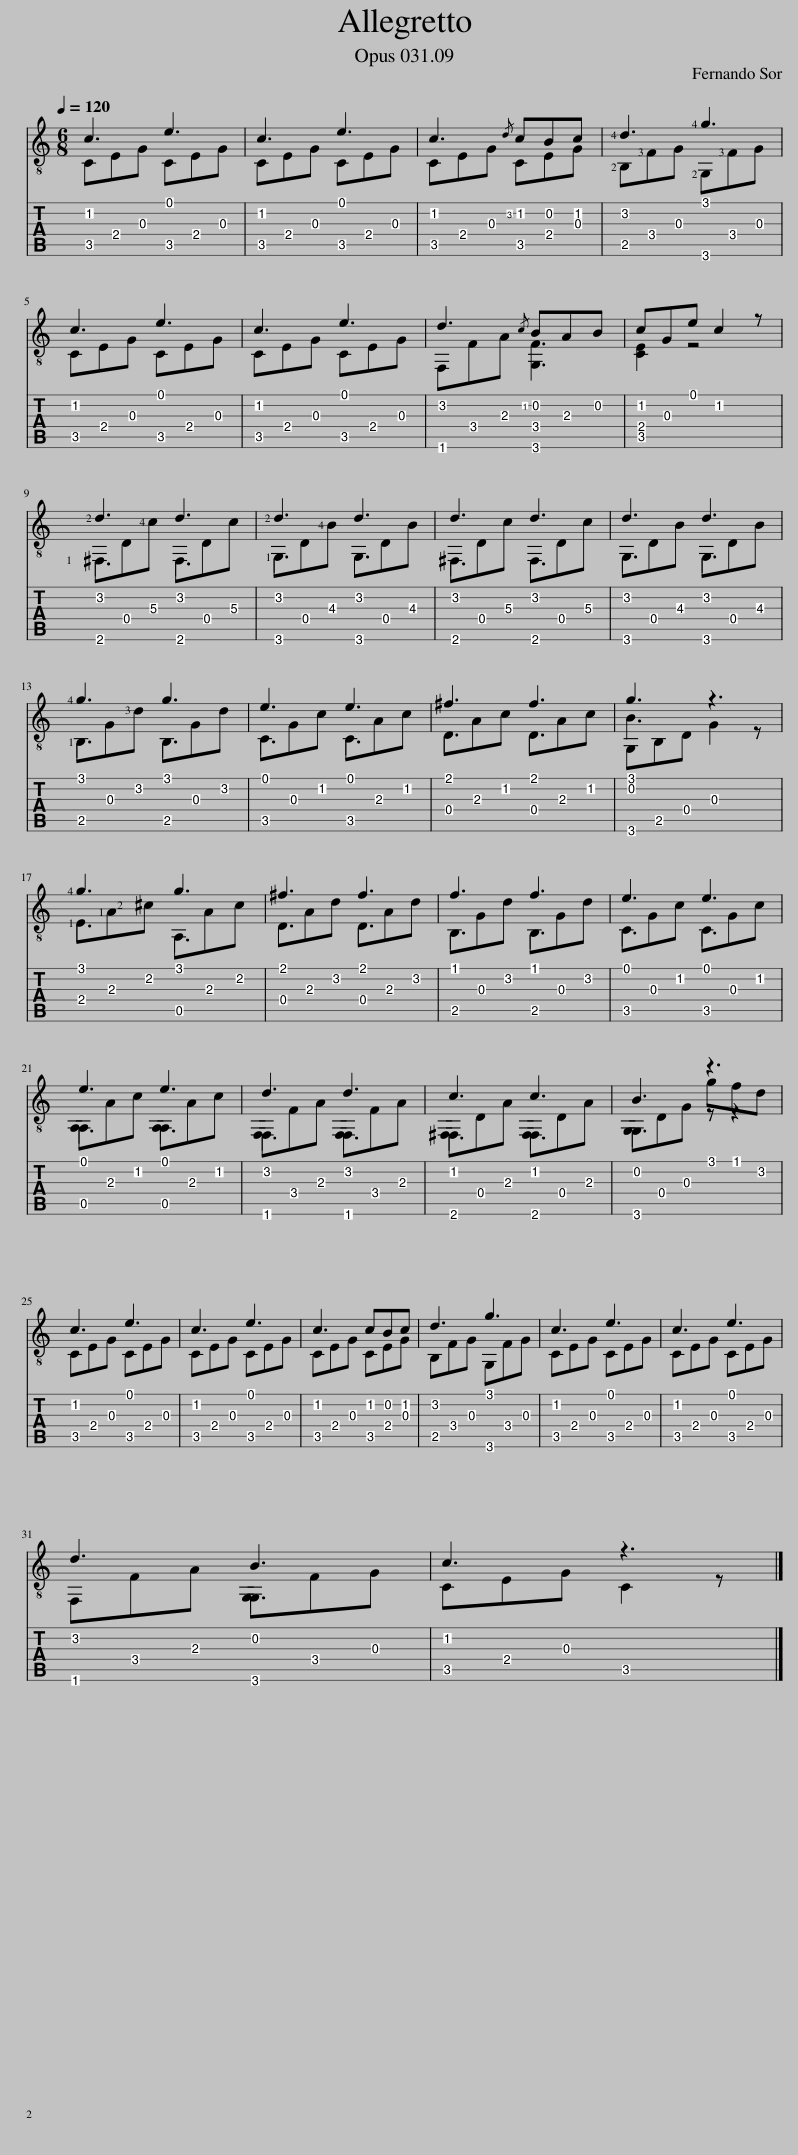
X:1
%%score { ( 1 2 5 ) | ( 3 4 6 ) }
L:1/8
Q:1/4=120
M:6/8
I:linebreak $
K:C
V:1 treble-8
V:2 treble-8
V:5 treble-8
V:3 tab stafflines=6 strings="E2,A2,D3,G3,B3,E4 nostems "
V:4 tab stafflines=6 strings="E2,A2,D3,G3,B3,E4 nostems "
V:6 tab stafflines=6 strings="E2,A2,D3,G3,B3,E4 nostems "
V:1
 c3 e3 | c3 e3 | c3{/d} cBc | !4!d3 !4!g3 |$ c3 e3 | %5
 c3 e3 | d3{/c} BAB | cGe c2 z |$ !2!d3 d3 | !2!d3 d3 | %10
 d3 d3 | d3 d3 |$ !4!g3 g3 | e3 e3 | ^f3 f3 | %15
 g3 z3 |$ !4!g3 g3 | ^f3 f3 | f3 f3 | e3 e3 |$ %20
 e3 e3 | d3 d3 | c3 c3 | B3 z3 |$ c3 e3 | %25
 c3 e3 | c3 cBc | d3 g3 | c3 e3 | c3 e3 |$ %30
 d3 B3 | c3 z3 |] %32
V:2
 CEG CEG | CEG CEG | CEG CEG | !2!B,!3!FG !2!G,!3!FG |$ CEG CEG | %5
 CEG CEG | F,FA [G,F]3 | [CE]2 z4 |$ ^F,3 F,3 | !1!G,3 G,3 | %10
 ^F,3 F,3 | G,3 G,3 |$ !1!B,3 B,3 | C3 C3 | D3 D3 | %15
 G,B,D G2 z |$ E3 A,3 | D3 D3 | B,3 B,3 | C3 C3 |$ %20
 A,3 A,3 | F,3 F,3 | ^F,3 F,3 | G,3 z z2 |$ CEG CEG | %25
 CEG CEG | CEG CEG | B,FG G,FG | CEG CEG | CEG CEG |$ %30
 F,FA G,3 | CEG C2 z |] %32
V:3
 !2!C3 !1!E3 | !2!C3 !1!E3 | !2!C3{/!2!D} !2!C !2!B, !2!C | !2!D3 !1!G3 |$ !2!C3 !1!E3 | %5
 !2!C3 !1!E3 | !2!D3{/!2!C} !2!B, !3!A, !2!B, | !2!C !3!G, !1!E !2!C2 x |$ !2!D3 !2!D3 | !2!D3 !2!D3 | %10
 !2!D3 !2!D3 | !2!D3 !2!D3 |$ !1!G3 !1!G3 | !1!E3 !1!E3 | !1!^F3 !1!F3 | %15
 !1!G3 x3 |$ !1!G3 !1!G3 | !1!^F3 !1!F3 | !1!F3 !1!F3 | !1!E3 !1!E3 |$ %20
 !1!E3 !1!E3 | !2!D3 !2!D3 | !2!C3 !2!C3 | !2!B,3 x3 |$ !2!C3 !1!E3 | %25
 !2!C3 !1!E3 | !2!C3 !2!C !2!B, !2!C | !2!D3 !1!G3 | !2!C3 !1!E3 | !2!C3 !1!E3 |$ %30
 !2!D3 !2!B,3 | !2!C3 x3 |] %32
V:4
 !5!C, !4!E, !3!G, !5!C, !4!E, !3!G, | !5!C, !4!E, !3!G, !5!C, !4!E, !3!G, | !5!C, !4!E, !3!G, !5!C, !4!E, !3!G, | !5!B,, !4!F, !3!G, !6!G,, !4!F, !3!G, |$ !5!C, !4!E, !3!G, !5!C, !4!E, !3!G, | %5
 !5!C, !4!E, !3!G, !5!C, !4!E, !3!G, | !6!F,, !4!F, !3!A, [!6!G,,!4!F,]3 | [!5!C,!4!E,]2 x4 |$ !6!^F,,3 !6!F,,3 | !6!G,,3 !6!G,,3 | %10
 !6!^F,,3 !6!F,,3 | !6!G,,3 !6!G,,3 |$ !5!B,,3 !5!B,,3 | !5!C,3 !5!C,3 | !4!D,3 !4!D,3 | %15
 !6!G,, !5!B,, !4!D, !3!G,2 x |$ !4!E,3 !5!A,,3 | !4!D,3 !4!D,3 | !5!B,,3 !5!B,,3 | !5!C,3 !5!C,3 |$ %20
 !5!A,,3 !5!A,,3 | !6!F,,3 !6!F,,3 | !6!^F,,3 !6!F,,3 | !6!G,,3 x x2 |$ !5!C, !4!E, !3!G, !5!C, !4!E, !3!G, | %25
 !5!C, !4!E, !3!G, !5!C, !4!E, !3!G, | !5!C, !4!E, !3!G, !5!C, !4!E, !3!G, | !5!B,, !4!F, !3!G, !6!G,, !4!F, !3!G, | !5!C, !4!E, !3!G, !5!C, !4!E, !3!G, | !5!C, !4!E, !3!G, !5!C, !4!E, !3!G, |$ %30
 !6!F,, !4!F, !3!A, !6!G,,3 | !5!C, !4!E, !3!G, !5!C,2 x |] %32
V:5
 x6 | x6 | x6 | x6 |$ x6 | %5
 x6 | x6 | x6 |$!1!xD!4!cxDc |xD!4!BxDB | %10
xDcxDc |xDBxDB |$xG!3!dxGd |xGcxAc |xAcxAc | %15
 B3 x3 |$!1!x!1!A!2!^cxAc |xAdxAd |xGdxGd |xGcxGc |$ %20
 A,Ac A,Ac | F,FA F,FA | ^F,DA F,DA | G,DG gfd |$ x6 | %25
 x6 | x6 | x6 | x6 | x6 |$ %30
 x3 G,FG | x6 |] %32
V:6
 x6 | x6 | x6 | x6 |$ x6 | %5
 x6 | x6 | x6 |$ !6!^F,, !4!D, !3!C !6!F,, !4!D, !3!C | !6!G,, !4!D, !3!B, !6!G,, !4!D, !3!B, | %10
 !6!^F,, !4!D, !3!C !6!F,, !4!D, !3!C | !6!G,, !4!D, !3!B, !6!G,, !4!D, !3!B, |$ !6!x !3!G, !2!D !6!x !3!G, !2!D | !6!x !3!G, !2!C !6!x !3!A, !2!C | !5!x !3!A, !2!C !5!x !3!A, !2!C | %15
 !2!B,3 x3 |$ !5!x !3!A, !2!^C !6!x !3!A, !2!C | !5!x !3!A, !2!D !5!x !3!A, !2!D | !6!x !3!G, !2!D !6!x !3!G, !2!D | !6!x !3!G, !2!C !6!x !3!G, !2!C |$ %20
 !6!x !3!A, !2!C !6!x !3!A, !2!C | !6!F,, !4!F, !3!A, !6!F,, !4!F, !3!A, | !6!^F,, !4!D, !3!A, !6!F,, !4!D, !3!A, | !6!G,, !4!D, !3!G, !1!G !1!F !2!D |$ x6 | %25
 x6 | x6 | x6 | x6 | x6 |$ %30
 x3 !6!G,, !4!F, !3!G, | x6 |] %32
